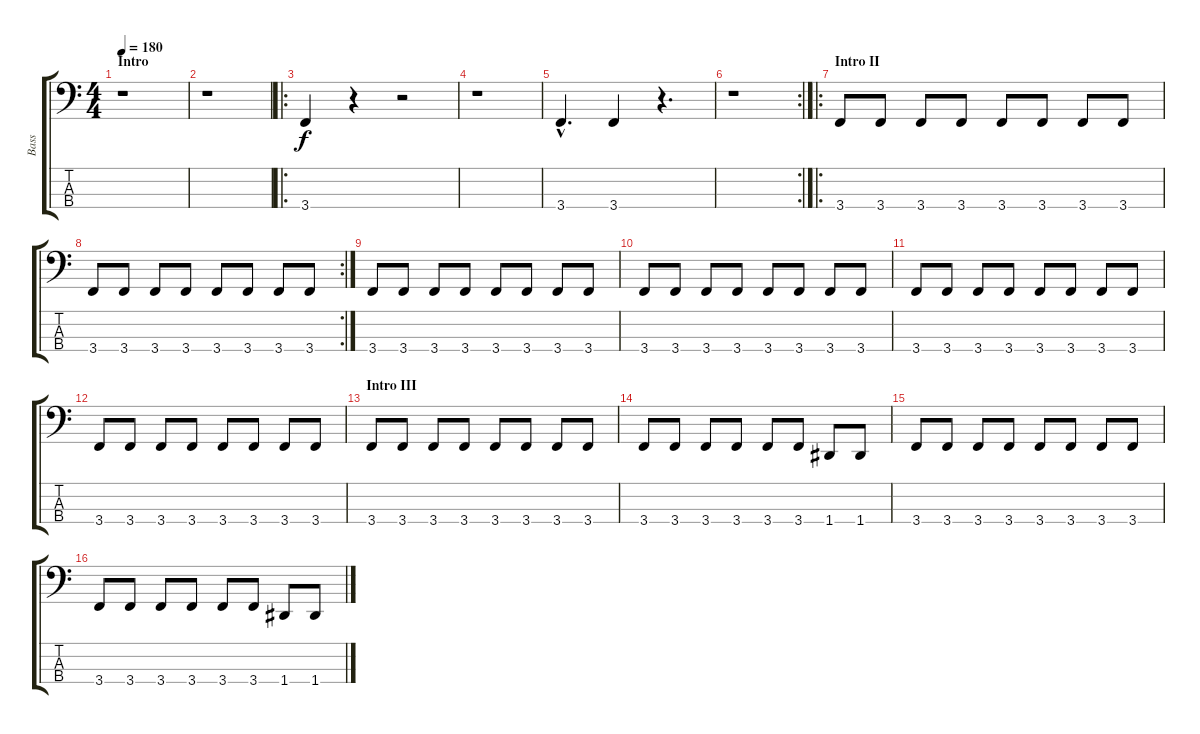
\track ("Bass" "Bass") {instrument electricbassfinger}
\staff {score tabs}
\tuning (F2 C2 G1 D1) {hide}
\ts (4 4)
\section ("" "Intro")
\tempo 180
\clef f4
\ks c
r.1{dy f instrument electricbassfinger} |
r.1 |
\ro
3.4.4 r.4 r.2 |
r.1 |
3.4{hac}.4{d} 3.4.4 r.4{d} |
\rc 2
r.1 |
\ro
\section ("" "Intro II")
3.4.8 3.4.8 3.4.8 3.4.8 3.4.8 3.4.8 3.4.8 3.4.8 |
\rc 2
3.4.8 3.4.8 3.4.8 3.4.8 3.4.8 3.4.8 3.4.8 3.4.8 |
3.4.8 3.4.8 3.4.8 3.4.8 3.4.8 3.4.8 3.4.8 3.4.8 |
3.4.8 3.4.8 3.4.8 3.4.8 3.4.8 3.4.8 3.4.8 3.4.8 |
3.4.8 3.4.8 3.4.8 3.4.8 3.4.8 3.4.8 3.4.8 3.4.8 |
3.4.8 3.4.8 3.4.8 3.4.8 3.4.8 3.4.8 3.4.8 3.4.8 |
\section ("" "Intro III")
3.4.8 3.4.8 3.4.8 3.4.8 3.4.8 3.4.8 3.4.8 3.4.8 |
3.4.8 3.4.8 3.4.8 3.4.8 3.4.8 3.4.8 1.4.8 1.4.8 |
3.4.8 3.4.8 3.4.8 3.4.8 3.4.8 3.4.8 3.4.8 3.4.8 |
3.4.8 3.4.8 3.4.8 3.4.8 3.4.8 3.4.8 1.4.8 1.4.8
